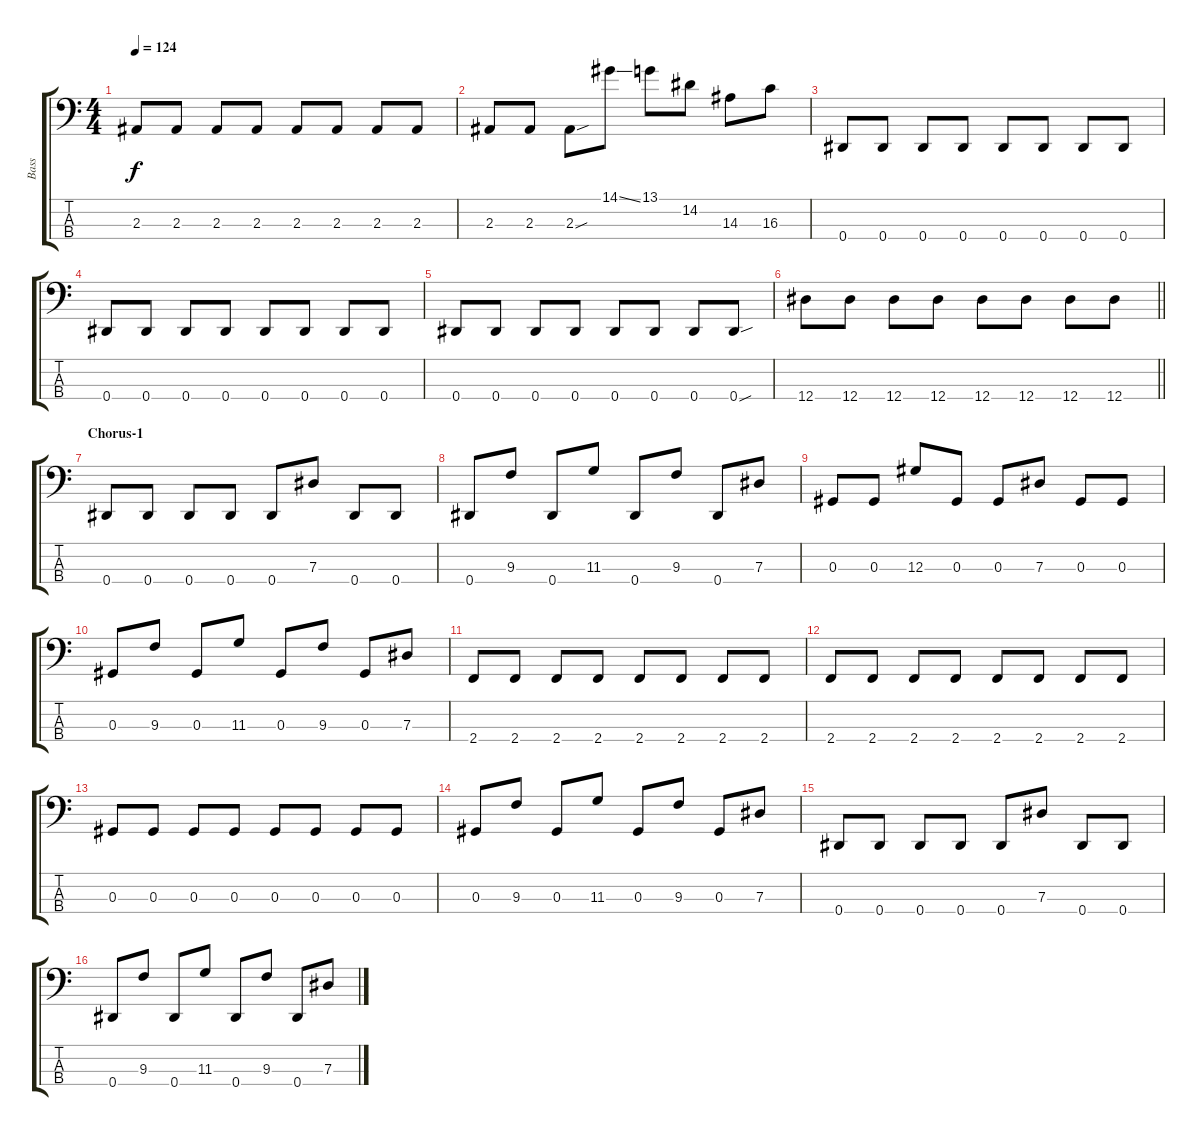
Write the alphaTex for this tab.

\track ("Bass" "Bass") {instrument electricbassfinger}
\staff {score tabs}
\tuning (Gb2 Db2 Ab1 Eb1) {hide}
\ts (4 4)
\tempo 124
\clef f4
\ks c
2.3.8{dy f} 2.3.8 2.3.8 2.3.8 2.3.8 2.3.8 2.3.8 2.3.8 |
2.3.8 2.3.8 2.3{sou}.8 14.1{ss}.8 13.1.8 14.2.8 14.3.8 16.3.8 |
0.4.8 0.4.8 0.4.8 0.4.8 0.4.8 0.4.8 0.4.8 0.4.8 |
0.4.8 0.4.8 0.4.8 0.4.8 0.4.8 0.4.8 0.4.8 0.4.8 |
0.4.8 0.4.8 0.4.8 0.4.8 0.4.8 0.4.8 0.4.8 0.4{sou}.8 |
\barLineRight lightlight
12.4.8 12.4.8 12.4.8 12.4.8 12.4.8 12.4.8 12.4.8 12.4.8 |
\section ("" "Chorus-1")
0.4.8 0.4.8 0.4.8 0.4.8 0.4.8 7.3.8 0.4.8 0.4.8 |
0.4.8 9.3.8 0.4.8 11.3.8 0.4.8 9.3.8 0.4.8 7.3.8 |
0.3.8 0.3.8 12.3.8 0.3.8 0.3.8 7.3.8 0.3.8 0.3.8 |
0.3.8 9.3.8 0.3.8 11.3.8 0.3.8 9.3.8 0.3.8 7.3.8 |
2.4.8 2.4.8 2.4.8 2.4.8 2.4.8 2.4.8 2.4.8 2.4.8 |
2.4.8 2.4.8 2.4.8 2.4.8 2.4.8 2.4.8 2.4.8 2.4.8 |
0.3.8 0.3.8 0.3.8 0.3.8 0.3.8 0.3.8 0.3.8 0.3.8 |
0.3.8 9.3.8 0.3.8 11.3.8 0.3.8 9.3.8 0.3.8 7.3.8 |
0.4.8 0.4.8 0.4.8 0.4.8 0.4.8 7.3.8 0.4.8 0.4.8 |
0.4.8 9.3.8 0.4.8 11.3.8 0.4.8 9.3.8 0.4.8 7.3.8
